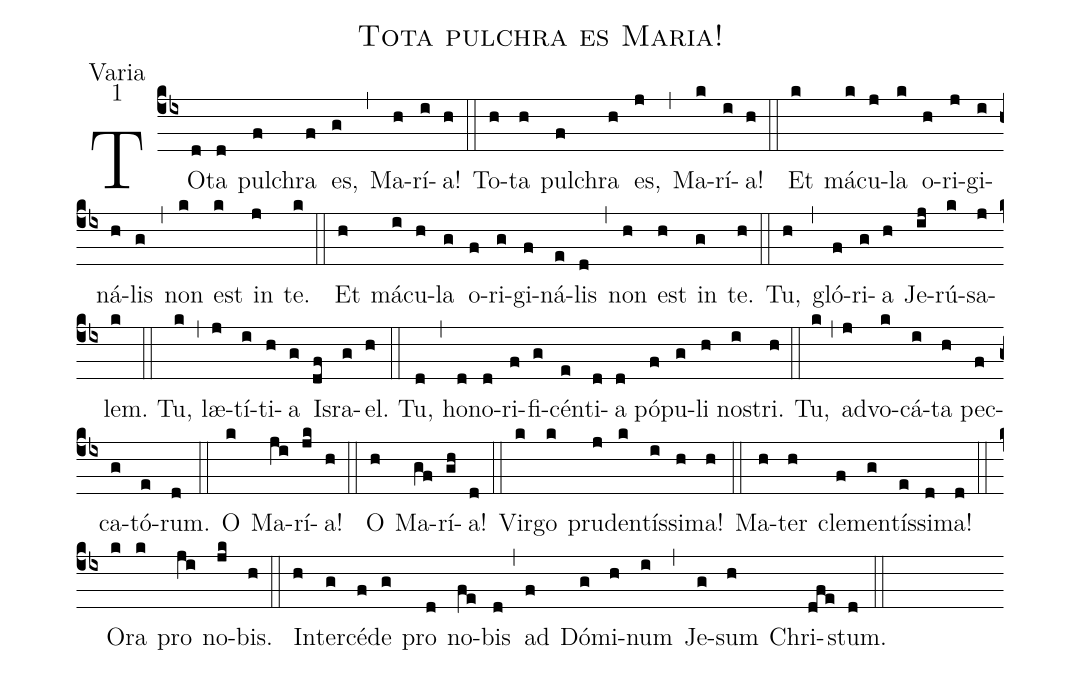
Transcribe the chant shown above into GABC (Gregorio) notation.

name:Tota pulchra es Maria!;
office-part:Varia;
mode:1;
%%
(cb4)TO(d)ta(d) pul(f)chra(f) es,(g) (,) Ma(h)rí(i)a!(h) (::) To(h)ta(h) pul(f)chra(h) es,(j) (,) Ma(k)rí(i)a!(h) (::) Et(k) má(k)cu(j)la(k) o(h)ri(j)gi(i)ná(h)lis(g) (,) non(k) est(k) in(j) te.(k) (::) Et(h) má(i)cu(h)la(g) o(f)ri(g)gi(f)ná(e)lis(d) (,) non(h) est(h) in(g) te.(h) (::) Tu,(h) (,) gló(f)ri(g)a(h) Je(ij)rú(k)sa(j)lem.(k) (::) Tu,(k) (,) læ(j)tí(i)ti(h)a(g) Is(df)ra(g)el.(h) (::) Tu,(d) (,) ho(d)no(d)ri(f)fi(g)cén(e)ti(d)a(d) pó(f)pu(g)li(h) no(i)stri.(h) (::) Tu,(k) (,) ad(j)vo(k)cá(i)ta(h) pec(f)ca(g)tó(e)rum.(d) (::) O(k) Ma(ji)rí(jk)a!(h) (::) O(h) Ma(gf)rí(gh)a!(d) (::) Vir(k)go(k) pru(j)den(k)tís(i)si(h)ma!(h) (::) Ma(h)ter(h) cle(f)men(g)tís(e)si(d)ma!(d) (::) O(k)ra(k) pro(ji) no(jk)bis.(h) (::) In(h)ter(g)cé(f)de(g) pro(d) no(fe)bis(d) (,) ad(f) Dó(g)mi(h)num(i) (,) Je(g)sum(h) Chri(dfe)stum.(d) (::)
